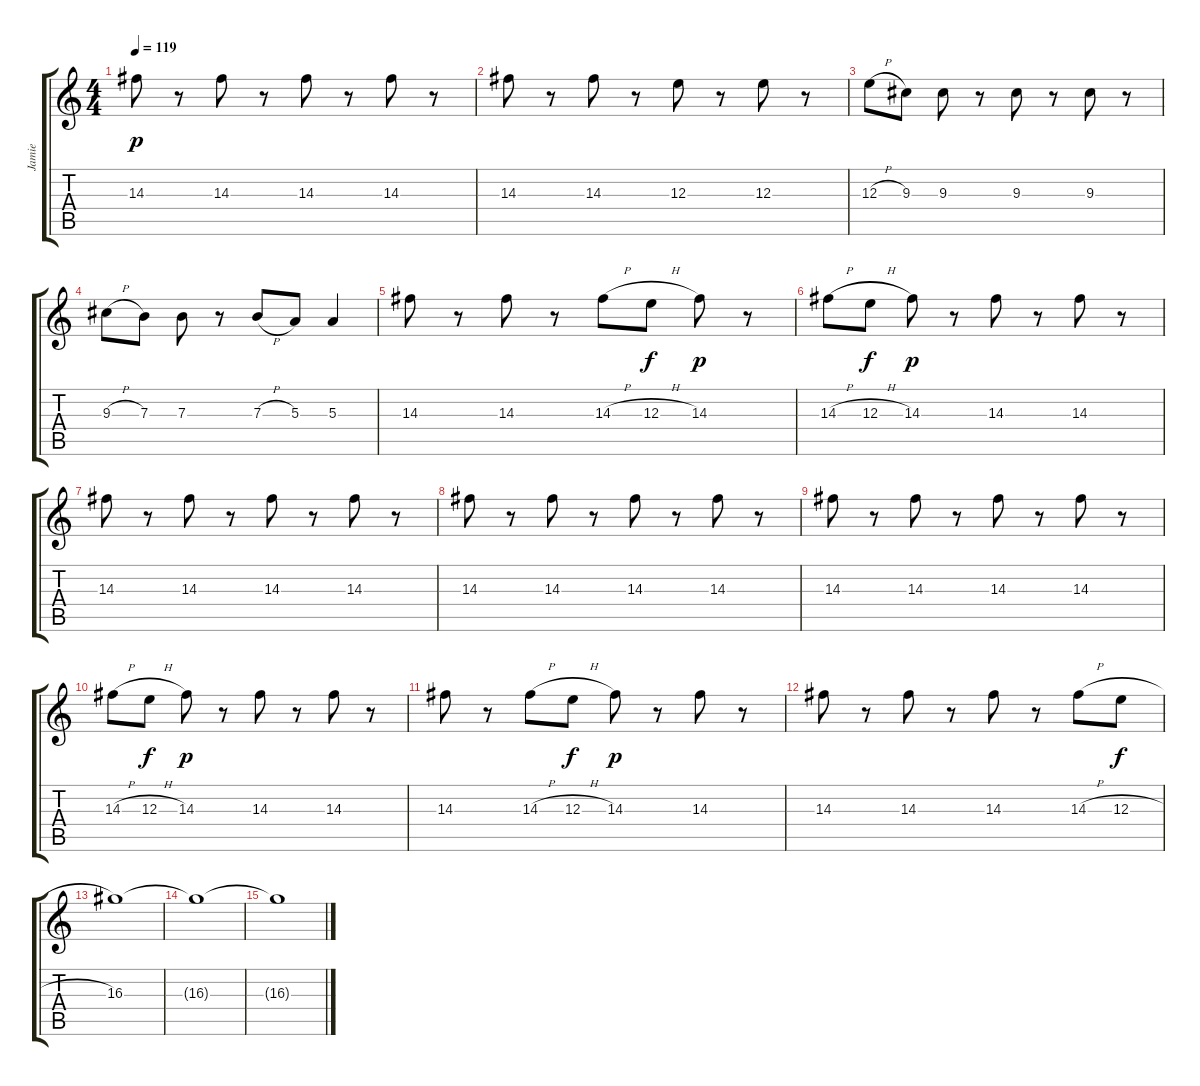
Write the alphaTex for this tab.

\track ("Jamie" "Jamie") {instrument overdrivenguitar}
\staff {score tabs}
\tuning (Db4 Ab3 E3 B2 Gb2 B1) {hide}
\ts (4 4)
\tempo 119
\clef g2
\ks c
14.3.8{dy p} r.8 14.3.8 r.8 14.3.8 r.8 14.3.8 r.8 |
14.3.8 r.8 14.3.8 r.8 12.3.8 r.8 12.3.8 r.8 |
12.3{h}.8 9.3.8 9.3.8 r.8 9.3.8 r.8 9.3.8 r.8 |
9.3{h}.8 7.3.8 7.3.8 r.8 7.3{h}.8 5.3.8 5.3.4 |
14.3.8 r.8 14.3.8 r.8 14.3{h}.8 12.3{h}.8{dy f} 14.3.8{dy p} r.8 |
14.3{h}.8 12.3{h}.8{dy f} 14.3.8{dy p} r.8 14.3.8 r.8 14.3.8 r.8 |
14.3.8 r.8 14.3.8 r.8 14.3.8 r.8 14.3.8 r.8 |
14.3.8 r.8 14.3.8 r.8 14.3.8 r.8 14.3.8 r.8 |
14.3.8 r.8 14.3.8 r.8 14.3.8 r.8 14.3.8 r.8 |
14.3{h}.8 12.3{h}.8{dy f} 14.3.8{dy p} r.8 14.3.8 r.8 14.3.8 r.8 |
14.3.8 r.8 14.3{h}.8 12.3{h}.8{dy f} 14.3.8{dy p} r.8 14.3.8 r.8 |
14.3.8 r.8 14.3.8 r.8 14.3.8 r.8 14.3{h}.8 12.3{h}.8{dy f} |
16.3.1 |
16.3{t}.1 |
16.3{t}.1
